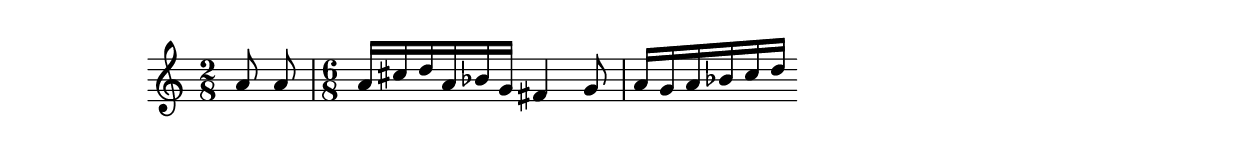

\version "1.9.2"

\header{
texidoc="
The first two a8 notes should not be beamed.
Also, no automatic beaming accross bar lines.
"
}

\score{
\notes \notes\relative c'' {
\time 2/8
a8 a
\time 6/8
a16 cis d a bes g fis4 g8
%a4. fis4 g8
a16 g a bes c d % ees8 d c
}
\paper{
   raggedright = ##t
}
}
